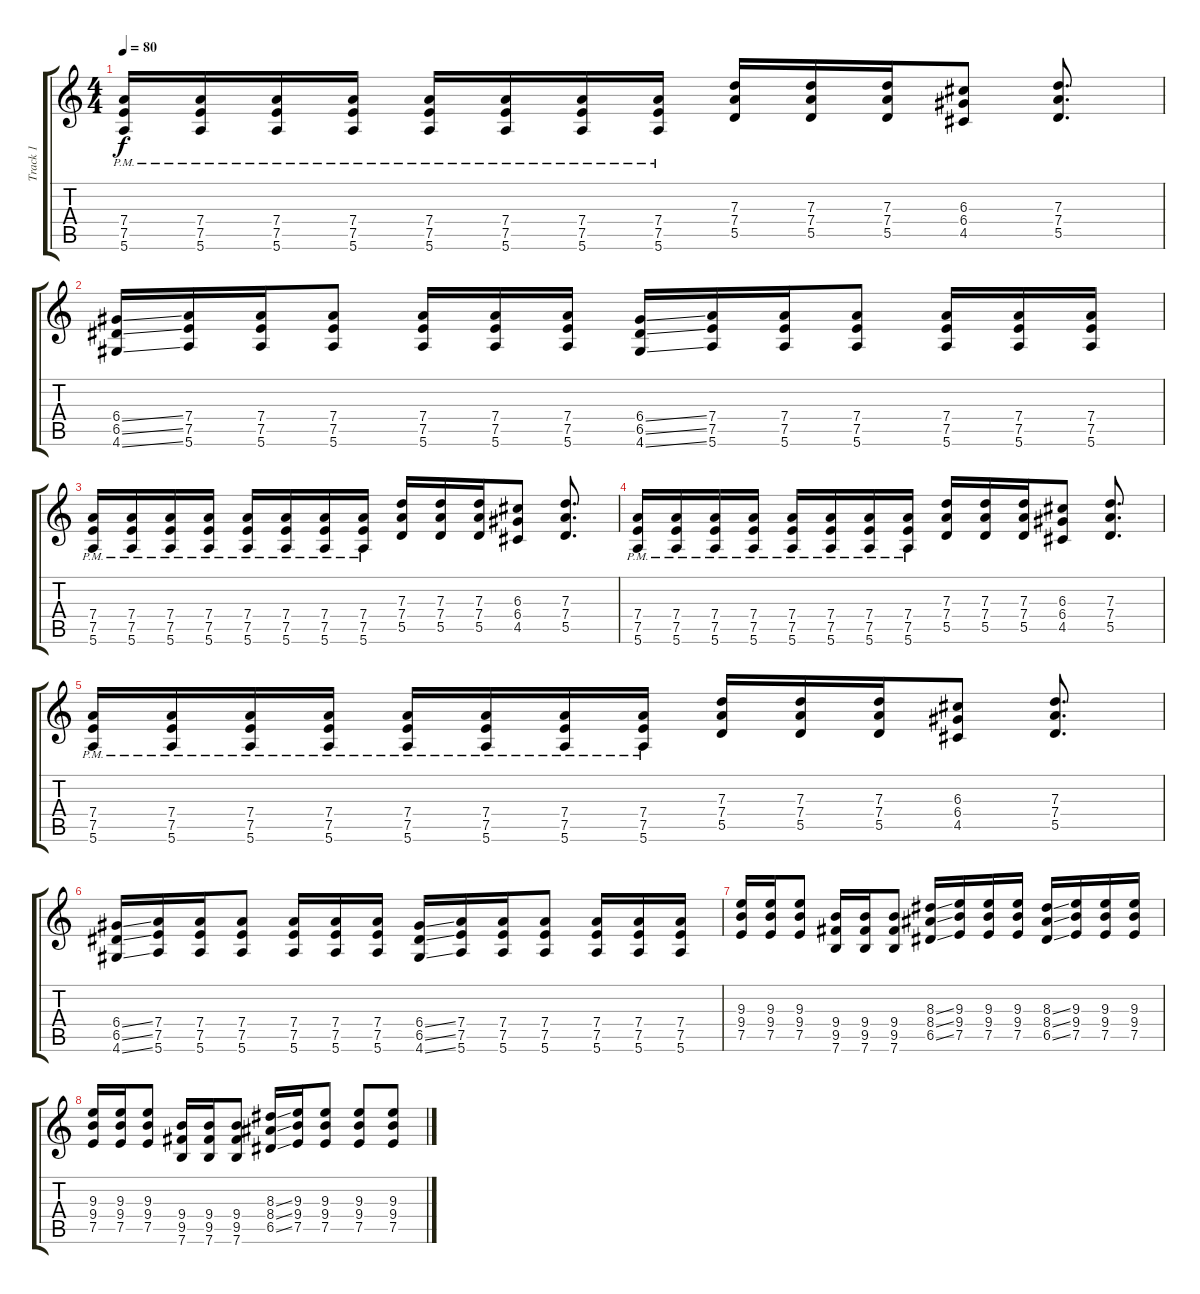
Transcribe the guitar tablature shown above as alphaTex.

\track ("Track 1" "Track 1") {instrument distortionguitar}
\staff {score tabs}
\tuning (E4 B3 G3 D3 A2 E2) {hide}
\ts (4 4)
\tempo 80
\clef g2
\ks c
(7.4{pm} 7.5{pm} 5.6{pm}).16{dy f} (7.4{pm} 7.5{pm} 5.6{pm}).16 (7.4{pm} 7.5{pm} 5.6{pm}).16 (7.4{pm} 7.5{pm} 5.6{pm}).16 (7.4{pm} 7.5{pm} 5.6{pm}).16 (7.4{pm} 7.5{pm} 5.6{pm}).16 (7.4{pm} 7.5{pm} 5.6{pm}).16 (7.4{pm} 7.5{pm} 5.6{pm}).16 (7.3 7.4 5.5).16 (7.3 7.4 5.5).16 (7.3 7.4 5.5).16 (6.3 6.4 4.5).8 (7.3 7.4 5.5).8{d} |
(6.4{ss} 6.5{ss} 4.6{ss}).16 (7.4 7.5 5.6).16 (7.4 7.5 5.6).16 (7.4 7.5 5.6).8 (7.4 7.5 5.6).16 (7.4 7.5 5.6).16 (7.4 7.5 5.6).16 (6.4{ss} 6.5{ss} 4.6{ss}).16 (7.4 7.5 5.6).16 (7.4 7.5 5.6).16 (7.4 7.5 5.6).8 (7.4 7.5 5.6).16 (7.4 7.5 5.6).16 (7.4 7.5 5.6).16 |
(7.4{pm} 7.5{pm} 5.6{pm}).16 (7.4{pm} 7.5{pm} 5.6{pm}).16 (7.4{pm} 7.5{pm} 5.6{pm}).16 (7.4{pm} 7.5{pm} 5.6{pm}).16 (7.4{pm} 7.5{pm} 5.6{pm}).16 (7.4{pm} 7.5{pm} 5.6{pm}).16 (7.4{pm} 7.5{pm} 5.6{pm}).16 (7.4{pm} 7.5{pm} 5.6{pm}).16 (7.3 7.4 5.5).16 (7.3 7.4 5.5).16 (7.3 7.4 5.5).16 (6.3 6.4 4.5).8 (7.3 7.4 5.5).8{d} |
(7.4{pm} 7.5{pm} 5.6{pm}).16 (7.4{pm} 7.5{pm} 5.6{pm}).16 (7.4{pm} 7.5{pm} 5.6{pm}).16 (7.4{pm} 7.5{pm} 5.6{pm}).16 (7.4{pm} 7.5{pm} 5.6{pm}).16 (7.4{pm} 7.5{pm} 5.6{pm}).16 (7.4{pm} 7.5{pm} 5.6{pm}).16 (7.4{pm} 7.5{pm} 5.6{pm}).16 (7.3 7.4 5.5).16 (7.3 7.4 5.5).16 (7.3 7.4 5.5).16 (6.3 6.4 4.5).8 (7.3 7.4 5.5).8{d} |
(7.4{pm} 7.5{pm} 5.6{pm}).16 (7.4{pm} 7.5{pm} 5.6{pm}).16 (7.4{pm} 7.5{pm} 5.6{pm}).16 (7.4{pm} 7.5{pm} 5.6{pm}).16 (7.4{pm} 7.5{pm} 5.6{pm}).16 (7.4{pm} 7.5{pm} 5.6{pm}).16 (7.4{pm} 7.5{pm} 5.6{pm}).16 (7.4{pm} 7.5{pm} 5.6{pm}).16 (7.3 7.4 5.5).16 (7.3 7.4 5.5).16 (7.3 7.4 5.5).16 (6.3 6.4 4.5).8 (7.3 7.4 5.5).8{d} |
(6.4{ss} 6.5{ss} 4.6{ss}).16 (7.4 7.5 5.6).16 (7.4 7.5 5.6).16 (7.4 7.5 5.6).8 (7.4 7.5 5.6).16 (7.4 7.5 5.6).16 (7.4 7.5 5.6).16 (6.4{ss} 6.5{ss} 4.6{ss}).16 (7.4 7.5 5.6).16 (7.4 7.5 5.6).16 (7.4 7.5 5.6).8 (7.4 7.5 5.6).16 (7.4 7.5 5.6).16 (7.4 7.5 5.6).16 |
(9.3 9.4 7.5).16 (9.3 9.4 7.5).16 (9.3 9.4 7.5).8 (9.4 9.5 7.6).16 (9.4 9.5 7.6).16 (9.4 9.5 7.6).8 (8.3{ss} 8.4{ss} 6.5{ss}).16 (9.3 9.4 7.5).16 (9.3 9.4 7.5).16 (9.3 9.4 7.5).16 (8.3{ss} 8.4{ss} 6.5{ss}).16 (9.3 9.4 7.5).16 (9.3 9.4 7.5).16 (9.3 9.4 7.5).16 |
(9.3 9.4 7.5).16 (9.3 9.4 7.5).16 (9.3 9.4 7.5).8 (9.4 9.5 7.6).16 (9.4 9.5 7.6).16 (9.4 9.5 7.6).8 (8.3{ss} 8.4{ss} 6.5{ss}).16 (9.3 9.4 7.5).16 (9.3 9.4 7.5).8 (9.3 9.4 7.5).8 (9.3 9.4 7.5).8
